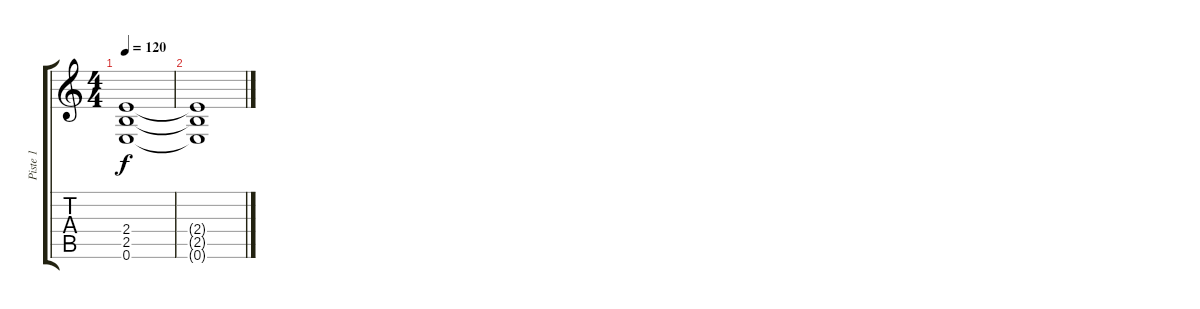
\track ("Piste 1" "Piste 1") {instrument acousticguitarsteel}
\staff {score tabs}
\tuning (E4 B3 G3 D3 A2 E2) {hide}
\ts (4 4)
\tempo 120
\clef g2
\ks c
(2.4 2.5 0.6).1{dy f} |
(2.4{t} 2.5{t} 0.6{t}).1
